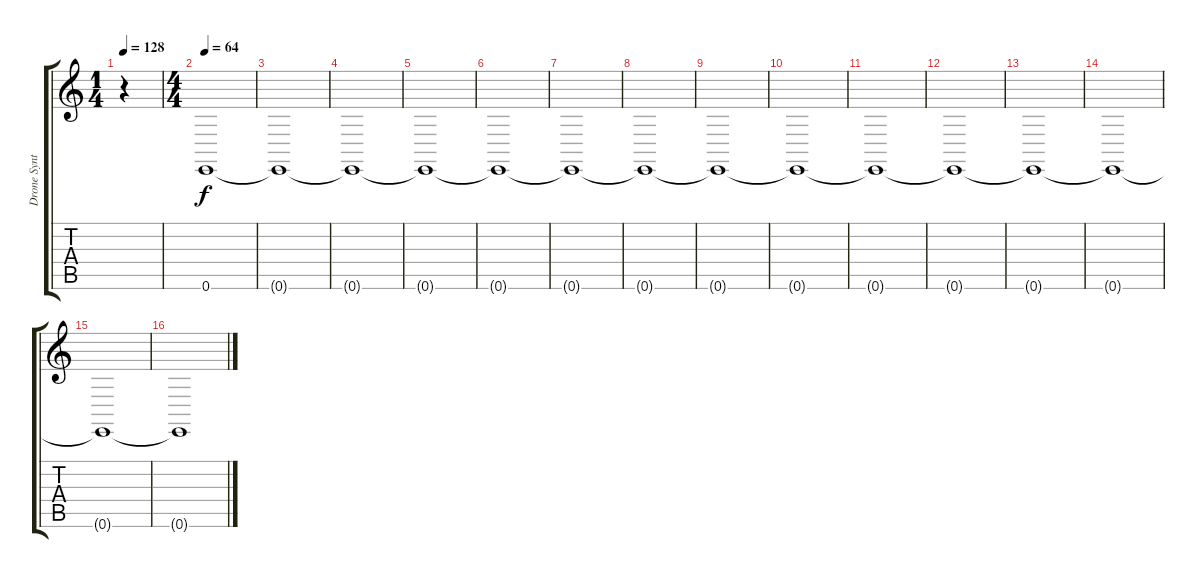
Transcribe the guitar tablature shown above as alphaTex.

\track ("Drone Synth Strings" "Drone Synt") {instrument synthstrings1}
\staff {score tabs}
\tuning (E4 B3 G3 D3 A2 E2) {hide}
\ts (1 4)
\tempo 128
\clef g2
\ks c
r.4{dy f instrument synthstrings1} |
\ts (4 4)
\tempo 64
0.6.1{volume 0} |
0.6{t}.1 |
0.6{t}.1 |
0.6{t}.1 |
0.6{t}.1 |
0.6{t}.1 |
0.6{t}.1 |
0.6{t}.1 |
0.6{t}.1 |
0.6{t}.1 |
0.6{t}.1 |
0.6{t}.1 |
0.6{t}.1 |
0.6{t}.1 |
0.6{t}.1
